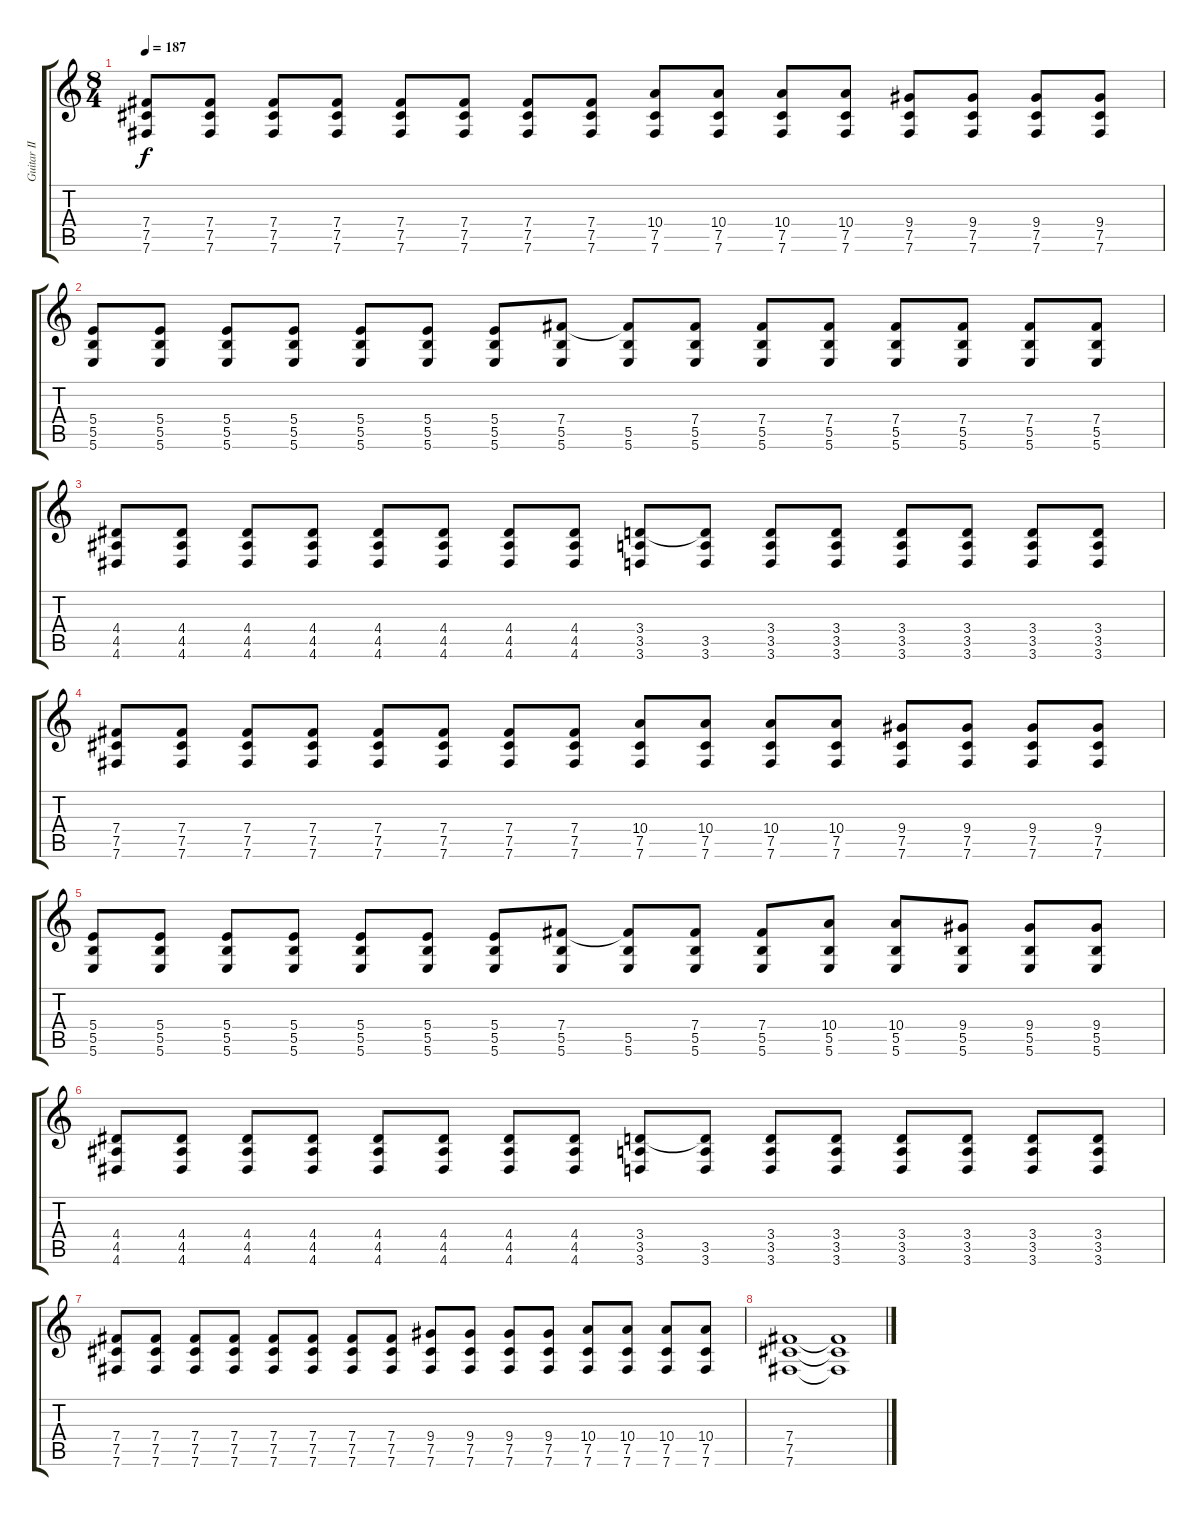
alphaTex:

\track ("Guitar II" "Guitar II") {instrument distortionguitar}
\staff {score tabs}
\tuning (Db4 Ab3 E3 B2 Gb2 B1) {hide}
\ts (8 4)
\tempo 187
\clef g2
\ks c
(7.4 7.5 7.6).8{dy f} (7.4 7.5 7.6).8 (7.4 7.5 7.6).8 (7.4 7.5 7.6).8 (7.4 7.5 7.6).8 (7.4 7.5 7.6).8 (7.4 7.5 7.6).8 (7.4 7.5 7.6).8 (10.4 7.5 7.6).8 (10.4 7.5 7.6).8 (10.4 7.5 7.6).8 (10.4 7.5 7.6).8 (9.4 7.5 7.6).8 (9.4 7.5 7.6).8 (9.4 7.5 7.6).8 (9.4 7.5 7.6).8 |
(5.4 5.5 5.6).8 (5.4 5.5 5.6).8 (5.4 5.5 5.6).8 (5.4 5.5 5.6).8 (5.4 5.5 5.6).8 (5.4 5.5 5.6).8 (5.4 5.5 5.6).8 (7.4 5.5 5.6).8 (7.4{t} 5.5 5.6).8 (7.4 5.5 5.6).8 (7.4 5.5 5.6).8 (7.4 5.5 5.6).8 (7.4 5.5 5.6).8 (7.4 5.5 5.6).8 (7.4 5.5 5.6).8 (7.4 5.5 5.6).8 |
(4.4 4.5 4.6).8 (4.4 4.5 4.6).8 (4.4 4.5 4.6).8 (4.4 4.5 4.6).8 (4.4 4.5 4.6).8 (4.4 4.5 4.6).8 (4.4 4.5 4.6).8 (4.4 4.5 4.6).8 (3.4 3.5 3.6).8 (3.4{t} 3.5 3.6).8 (3.4 3.5 3.6).8 (3.4 3.5 3.6).8 (3.4 3.5 3.6).8 (3.4 3.5 3.6).8 (3.4 3.5 3.6).8 (3.4 3.5 3.6).8 |
(7.4 7.5 7.6).8 (7.4 7.5 7.6).8 (7.4 7.5 7.6).8 (7.4 7.5 7.6).8 (7.4 7.5 7.6).8 (7.4 7.5 7.6).8 (7.4 7.5 7.6).8 (7.4 7.5 7.6).8 (10.4 7.5 7.6).8 (10.4 7.5 7.6).8 (10.4 7.5 7.6).8 (10.4 7.5 7.6).8 (9.4 7.5 7.6).8 (9.4 7.5 7.6).8 (9.4 7.5 7.6).8 (9.4 7.5 7.6).8 |
(5.4 5.5 5.6).8 (5.4 5.5 5.6).8 (5.4 5.5 5.6).8 (5.4 5.5 5.6).8 (5.4 5.5 5.6).8 (5.4 5.5 5.6).8 (5.4 5.5 5.6).8 (7.4 5.5 5.6).8 (7.4{t} 5.5 5.6).8 (7.4 5.5 5.6).8 (7.4 5.5 5.6).8 (10.4 5.5 5.6).8 (10.4 5.5 5.6).8 (9.4 5.5 5.6).8 (9.4 5.5 5.6).8 (9.4 5.5 5.6).8 |
(4.4 4.5 4.6).8 (4.4 4.5 4.6).8 (4.4 4.5 4.6).8 (4.4 4.5 4.6).8 (4.4 4.5 4.6).8 (4.4 4.5 4.6).8 (4.4 4.5 4.6).8 (4.4 4.5 4.6).8 (3.4 3.5 3.6).8 (3.4{t} 3.5 3.6).8 (3.4 3.5 3.6).8 (3.4 3.5 3.6).8 (3.4 3.5 3.6).8 (3.4 3.5 3.6).8 (3.4 3.5 3.6).8 (3.4 3.5 3.6).8 |
(7.4 7.5 7.6).8 (7.4 7.5 7.6).8 (7.4 7.5 7.6).8 (7.4 7.5 7.6).8 (7.4 7.5 7.6).8 (7.4 7.5 7.6).8 (7.4 7.5 7.6).8 (7.4 7.5 7.6).8 (9.4 7.5 7.6).8 (9.4 7.5 7.6).8 (9.4 7.5 7.6).8 (9.4 7.5 7.6).8 (10.4 7.5 7.6).8 (10.4 7.5 7.6).8 (10.4 7.5 7.6).8 (10.4 7.5 7.6).8 |
(7.4 7.5 7.6).1 (7.4{t} 7.5{t} 7.6{t}).1
